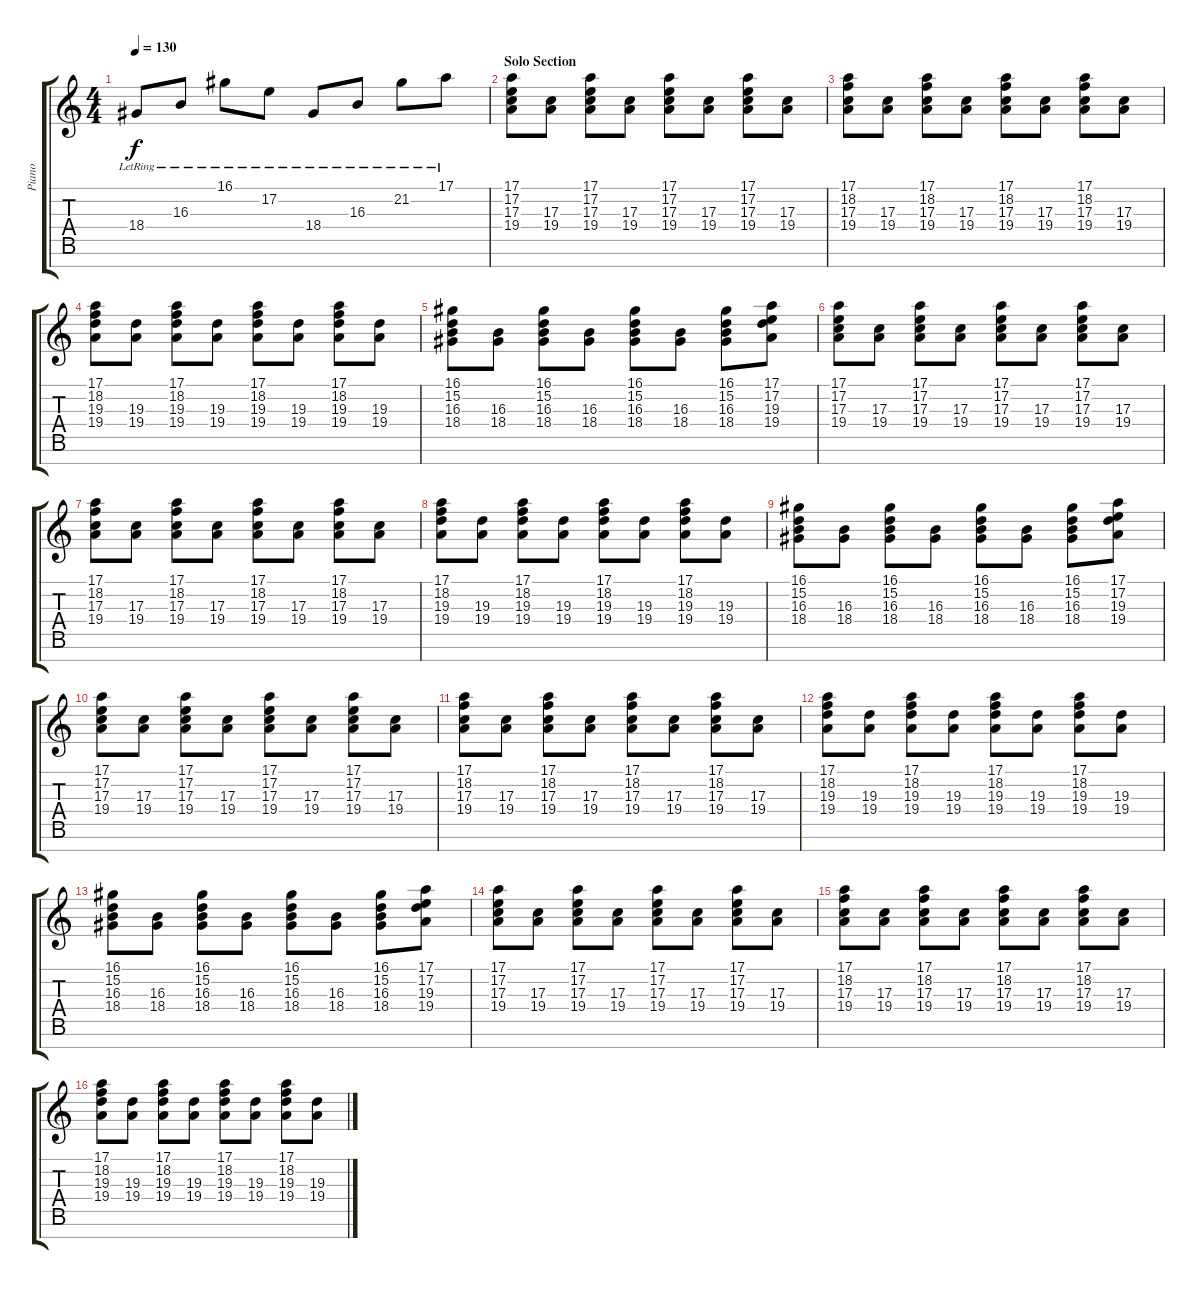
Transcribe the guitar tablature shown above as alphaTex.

\track ("Piano" "Piano") {instrument acousticgrandpiano}
\staff {score tabs}
\tuning (E4 B3 G3 D3 A2 E2 B1) {hide}
\ts (4 4)
\tempo 130
\clef g2
\ks c
18.4{lr}.8{dy f} 16.3{lr}.8 16.1{lr}.8 17.2{lr}.8 18.4{lr}.8 16.3{lr}.8 21.2{lr}.8 17.1{lr}.8 |
\section ("" "Solo Section")
(17.1 17.2 17.3 19.4).8{volume 12} (17.3 19.4).8 (17.1 17.2 17.3 19.4).8 (17.3 19.4).8 (17.1 17.2 17.3 19.4).8 (17.3 19.4).8 (17.1 17.2 17.3 19.4).8 (17.3 19.4).8 |
(17.1 18.2 17.3 19.4).8 (17.3 19.4).8 (17.1 18.2 17.3 19.4).8 (17.3 19.4).8 (17.1 18.2 17.3 19.4).8 (17.3 19.4).8 (17.1 18.2 17.3 19.4).8 (17.3 19.4).8 |
(17.1 18.2 19.3 19.4).8 (19.3 19.4).8 (17.1 18.2 19.3 19.4).8 (19.3 19.4).8 (17.1 18.2 19.3 19.4).8 (19.3 19.4).8 (17.1 18.2 19.3 19.4).8 (19.3 19.4).8 |
(16.1 15.2 16.3 18.4).8 (16.3 18.4).8 (16.1 15.2 16.3 18.4).8 (16.3 18.4).8 (16.1 15.2 16.3 18.4).8 (16.3 18.4).8 (16.1 15.2 16.3 18.4).8 (17.1 17.2 19.3 19.4).8 |
(17.1 17.2 17.3 19.4).8 (17.3 19.4).8 (17.1 17.2 17.3 19.4).8 (17.3 19.4).8 (17.1 17.2 17.3 19.4).8 (17.3 19.4).8 (17.1 17.2 17.3 19.4).8 (17.3 19.4).8 |
(17.1 18.2 17.3 19.4).8 (17.3 19.4).8 (17.1 18.2 17.3 19.4).8 (17.3 19.4).8 (17.1 18.2 17.3 19.4).8 (17.3 19.4).8 (17.1 18.2 17.3 19.4).8 (17.3 19.4).8 |
(17.1 18.2 19.3 19.4).8 (19.3 19.4).8 (17.1 18.2 19.3 19.4).8 (19.3 19.4).8 (17.1 18.2 19.3 19.4).8 (19.3 19.4).8 (17.1 18.2 19.3 19.4).8 (19.3 19.4).8 |
(16.1 15.2 16.3 18.4).8 (16.3 18.4).8 (16.1 15.2 16.3 18.4).8 (16.3 18.4).8 (16.1 15.2 16.3 18.4).8 (16.3 18.4).8 (16.1 15.2 16.3 18.4).8 (17.1 17.2 19.3 19.4).8 |
(17.1 17.2 17.3 19.4).8{volume 12} (17.3 19.4).8 (17.1 17.2 17.3 19.4).8 (17.3 19.4).8 (17.1 17.2 17.3 19.4).8 (17.3 19.4).8 (17.1 17.2 17.3 19.4).8 (17.3 19.4).8 |
(17.1 18.2 17.3 19.4).8 (17.3 19.4).8 (17.1 18.2 17.3 19.4).8 (17.3 19.4).8 (17.1 18.2 17.3 19.4).8 (17.3 19.4).8 (17.1 18.2 17.3 19.4).8 (17.3 19.4).8 |
(17.1 18.2 19.3 19.4).8 (19.3 19.4).8 (17.1 18.2 19.3 19.4).8 (19.3 19.4).8 (17.1 18.2 19.3 19.4).8 (19.3 19.4).8 (17.1 18.2 19.3 19.4).8 (19.3 19.4).8 |
(16.1 15.2 16.3 18.4).8 (16.3 18.4).8 (16.1 15.2 16.3 18.4).8 (16.3 18.4).8 (16.1 15.2 16.3 18.4).8 (16.3 18.4).8 (16.1 15.2 16.3 18.4).8 (17.1 17.2 19.3 19.4).8 |
(17.1 17.2 17.3 19.4).8{volume 12 balance 8} (17.3 19.4).8 (17.1 17.2 17.3 19.4).8 (17.3 19.4).8 (17.1 17.2 17.3 19.4).8 (17.3 19.4).8 (17.1 17.2 17.3 19.4).8 (17.3 19.4).8 |
(17.1 18.2 17.3 19.4).8 (17.3 19.4).8 (17.1 18.2 17.3 19.4).8 (17.3 19.4).8 (17.1 18.2 17.3 19.4).8 (17.3 19.4).8 (17.1 18.2 17.3 19.4).8 (17.3 19.4).8 |
(17.1 18.2 19.3 19.4).8 (19.3 19.4).8 (17.1 18.2 19.3 19.4).8 (19.3 19.4).8 (17.1 18.2 19.3 19.4).8 (19.3 19.4).8 (17.1 18.2 19.3 19.4).8 (19.3 19.4).8
